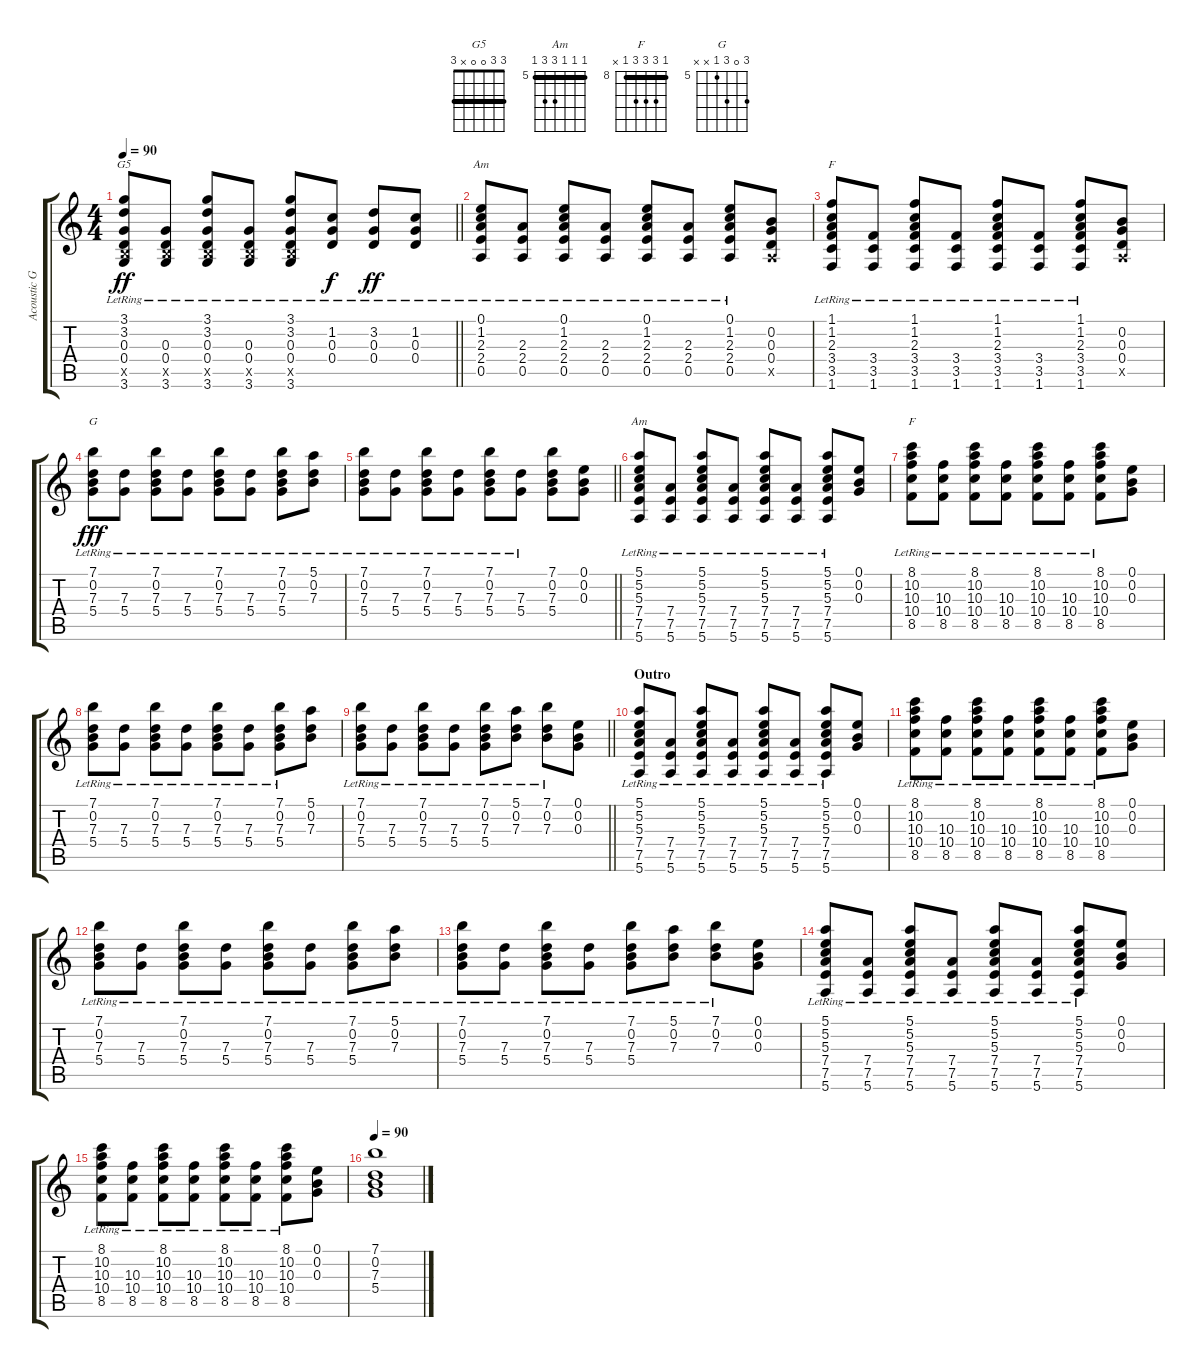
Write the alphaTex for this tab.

\track ("Acoustic Guitar 2" "Acoustic G") {instrument acousticguitarsteel}
\staff {score tabs}
\tuning (E4 B3 G3 D3 A2 E2) {hide}
\chord ("G5" 3 3 0 0 x 3) {barre 3}
\chord ("Am" 0 1 2 2 0 x)
\chord ("F" 1 1 2 3 3 1) {barre 1}
\chord ("G" 7 0 7 5 x x) {firstfret 5}
\chord ("Am" 5 5 5 7 7 5) {firstfret 5 barre 5}
\chord ("F" 8 10 10 10 8 x) {firstfret 8 barre 8}
\ts (4 4)
\tempo 90
\clef g2
\barLineRight lightlight
\ks c
(3.1{lr} 3.2{lr} 0.3{lr} 0.4{lr} 2.5{x} 3.6{lr}).8{ch "G5" dy ff} (0.3{lr} 0.4{lr} 2.5{x} 3.6{lr}).8 (3.1{lr} 3.2{lr} 0.3{lr} 0.4{lr} 2.5{x} 3.6{lr}).8 (0.3{lr} 0.4{lr} 2.5{x} 3.6{lr}).8 (3.1{lr} 3.2{lr} 0.3{lr} 0.4{lr} 2.5{x} 3.6{lr}).8 (1.2{lr} 0.3{lr} 0.4{lr}).8{dy f} (3.2{lr} 0.3{lr} 0.4{lr}).8{dy ff} (1.2{lr} 0.3{lr} 0.4{lr}).8 |
(0.1{lr} 1.2{lr} 2.3{lr} 2.4{lr} 0.5{lr}).8{ch "Am"} (2.3{lr} 2.4{lr} 0.5{lr}).8 (0.1{lr} 1.2{lr} 2.3{lr} 2.4{lr} 0.5{lr}).8 (2.3{lr} 2.4{lr} 0.5{lr}).8 (0.1{lr} 1.2{lr} 2.3{lr} 2.4{lr} 0.5{lr}).8 (2.3{lr} 2.4{lr} 0.5{lr}).8 (0.1{lr} 1.2{lr} 2.3{lr} 2.4{lr} 0.5{lr}).8 (0.2 0.3 0.4 0.5{x}).8 |
(1.1{lr} 1.2{lr} 2.3{lr} 3.4{lr} 3.5{lr} 1.6{lr}).8{ch "F"} (3.4{lr} 3.5{lr} 1.6{lr}).8 (1.1{lr} 1.2{lr} 2.3{lr} 3.4{lr} 3.5{lr} 1.6{lr}).8 (3.4{lr} 3.5{lr} 1.6{lr}).8 (1.1{lr} 1.2{lr} 2.3{lr} 3.4{lr} 3.5{lr} 1.6{lr}).8 (3.4{lr} 3.5{lr} 1.6{lr}).8 (1.1{lr} 1.2{lr} 2.3{lr} 3.4{lr} 3.5{lr} 1.6{lr}).8 (0.2 0.3 0.4 0.5{x}).8 |
(7.1{lr} 0.2{lr} 7.3{lr} 5.4{lr}).8{ch "G" dy fff} (7.3{lr} 5.4{lr}).8 (7.1{lr} 0.2{lr} 7.3{lr} 5.4{lr}).8 (7.3{lr} 5.4{lr}).8 (7.1{lr} 0.2{lr} 7.3{lr} 5.4{lr}).8 (7.3{lr} 5.4{lr}).8 (7.1{lr} 0.2{lr} 7.3{lr} 5.4{lr}).8 (5.1{lr} 0.2{lr} 7.3{lr}).8 |
\barLineRight lightlight
(7.1{lr} 0.2{lr} 7.3{lr} 5.4{lr}).8 (7.3{lr} 5.4{lr}).8 (7.1{lr} 0.2{lr} 7.3{lr} 5.4{lr}).8 (7.3{lr} 5.4{lr}).8 (7.1{lr} 0.2{lr} 7.3{lr} 5.4{lr}).8 (7.3{lr} 5.4{lr}).8 (7.1 0.2 7.3 5.4).8 (0.1 0.2 0.3).8 |
(5.1{lr} 5.2{lr} 5.3{lr} 7.4{lr} 7.5{lr} 5.6{lr}).8{ch "Am"} (7.4{lr} 7.5{lr} 5.6{lr}).8 (5.1{lr} 5.2{lr} 5.3{lr} 7.4{lr} 7.5{lr} 5.6{lr}).8 (7.4{lr} 7.5{lr} 5.6{lr}).8 (5.1{lr} 5.2{lr} 5.3{lr} 7.4{lr} 7.5{lr} 5.6{lr}).8 (7.4{lr} 7.5{lr} 5.6{lr}).8 (5.1{lr} 5.2{lr} 5.3{lr} 7.4{lr} 7.5{lr} 5.6{lr}).8 (0.1 0.2 0.3).8 |
(8.1{lr} 10.2{lr} 10.3{lr} 10.4{lr} 8.5{lr}).8{ch "F"} (10.3{lr} 10.4{lr} 8.5{lr}).8 (8.1{lr} 10.2{lr} 10.3{lr} 10.4{lr} 8.5{lr}).8 (10.3{lr} 10.4{lr} 8.5{lr}).8 (8.1{lr} 10.2{lr} 10.3{lr} 10.4{lr} 8.5{lr}).8 (10.3{lr} 10.4{lr} 8.5{lr}).8 (8.1{lr} 10.2{lr} 10.3{lr} 10.4{lr} 8.5{lr}).8 (0.1 0.2 0.3).8 |
(7.1{lr} 0.2{lr} 7.3{lr} 5.4{lr}).8 (7.3{lr} 5.4{lr}).8 (7.1{lr} 0.2{lr} 7.3{lr} 5.4{lr}).8 (7.3{lr} 5.4{lr}).8 (7.1{lr} 0.2{lr} 7.3{lr} 5.4{lr}).8 (7.3{lr} 5.4{lr}).8 (7.1{lr} 0.2{lr} 7.3{lr} 5.4{lr}).8 (5.1 0.2 7.3).8 |
\barLineRight lightlight
(7.1{lr} 0.2{lr} 7.3{lr} 5.4{lr}).8 (7.3{lr} 5.4{lr}).8 (7.1{lr} 0.2{lr} 7.3{lr} 5.4{lr}).8 (7.3{lr} 5.4{lr}).8 (7.1{lr} 0.2{lr} 7.3{lr} 5.4{lr}).8 (5.1{lr} 0.2{lr} 7.3{lr}).8 (7.1{lr} 0.2{lr} 7.3{lr}).8 (0.1 0.2 0.3).8 |
\section ("" "Outro")
(5.1{lr} 5.2{lr} 5.3{lr} 7.4{lr} 7.5{lr} 5.6{lr}).8 (7.4{lr} 7.5{lr} 5.6{lr}).8 (5.1{lr} 5.2{lr} 5.3{lr} 7.4{lr} 7.5{lr} 5.6{lr}).8 (7.4{lr} 7.5{lr} 5.6{lr}).8 (5.1{lr} 5.2{lr} 5.3{lr} 7.4{lr} 7.5{lr} 5.6{lr}).8 (7.4{lr} 7.5{lr} 5.6{lr}).8 (5.1{lr} 5.2{lr} 5.3{lr} 7.4{lr} 7.5{lr} 5.6{lr}).8 (0.1 0.2 0.3).8 |
(8.1{lr} 10.2{lr} 10.3{lr} 10.4{lr} 8.5{lr}).8 (10.3{lr} 10.4{lr} 8.5{lr}).8 (8.1{lr} 10.2{lr} 10.3{lr} 10.4{lr} 8.5{lr}).8 (10.3{lr} 10.4{lr} 8.5{lr}).8 (8.1{lr} 10.2{lr} 10.3{lr} 10.4{lr} 8.5{lr}).8 (10.3{lr} 10.4{lr} 8.5{lr}).8 (8.1{lr} 10.2{lr} 10.3{lr} 10.4{lr} 8.5{lr}).8 (0.1 0.2 0.3).8 |
(7.1{lr} 0.2{lr} 7.3{lr} 5.4{lr}).8 (7.3{lr} 5.4{lr}).8 (7.1{lr} 0.2{lr} 7.3{lr} 5.4{lr}).8 (7.3{lr} 5.4{lr}).8 (7.1{lr} 0.2{lr} 7.3{lr} 5.4{lr}).8 (7.3{lr} 5.4{lr}).8 (7.1{lr} 0.2{lr} 7.3{lr} 5.4{lr}).8 (5.1{lr} 0.2{lr} 7.3{lr}).8 |
(7.1{lr} 0.2{lr} 7.3{lr} 5.4{lr}).8 (7.3{lr} 5.4{lr}).8 (7.1{lr} 0.2{lr} 7.3{lr} 5.4{lr}).8 (7.3{lr} 5.4{lr}).8 (7.1{lr} 0.2{lr} 7.3{lr} 5.4{lr}).8 (5.1{lr} 0.2{lr} 7.3{lr}).8 (7.1{lr} 0.2{lr} 7.3{lr}).8 (0.1 0.2 0.3).8 |
(5.1{lr} 5.2{lr} 5.3{lr} 7.4{lr} 7.5{lr} 5.6{lr}).8 (7.4{lr} 7.5{lr} 5.6{lr}).8 (5.1{lr} 5.2{lr} 5.3{lr} 7.4{lr} 7.5{lr} 5.6{lr}).8 (7.4{lr} 7.5{lr} 5.6{lr}).8 (5.1{lr} 5.2{lr} 5.3{lr} 7.4{lr} 7.5{lr} 5.6{lr}).8 (7.4{lr} 7.5{lr} 5.6{lr}).8 (5.1{lr} 5.2{lr} 5.3{lr} 7.4{lr} 7.5{lr} 5.6{lr}).8 (0.1 0.2 0.3).8 |
(8.1{lr} 10.2{lr} 10.3{lr} 10.4{lr} 8.5{lr}).8 (10.3{lr} 10.4{lr} 8.5{lr}).8 (8.1{lr} 10.2{lr} 10.3{lr} 10.4{lr} 8.5{lr}).8 (10.3{lr} 10.4{lr} 8.5{lr}).8 (8.1{lr} 10.2{lr} 10.3{lr} 10.4{lr} 8.5{lr}).8 (10.3{lr} 10.4{lr} 8.5{lr}).8 (8.1{lr} 10.2{lr} 10.3{lr} 10.4{lr} 8.5{lr}).8 (0.1 0.2 0.3).8 |
\tempo 90
(7.1 0.2 7.3 5.4).1
